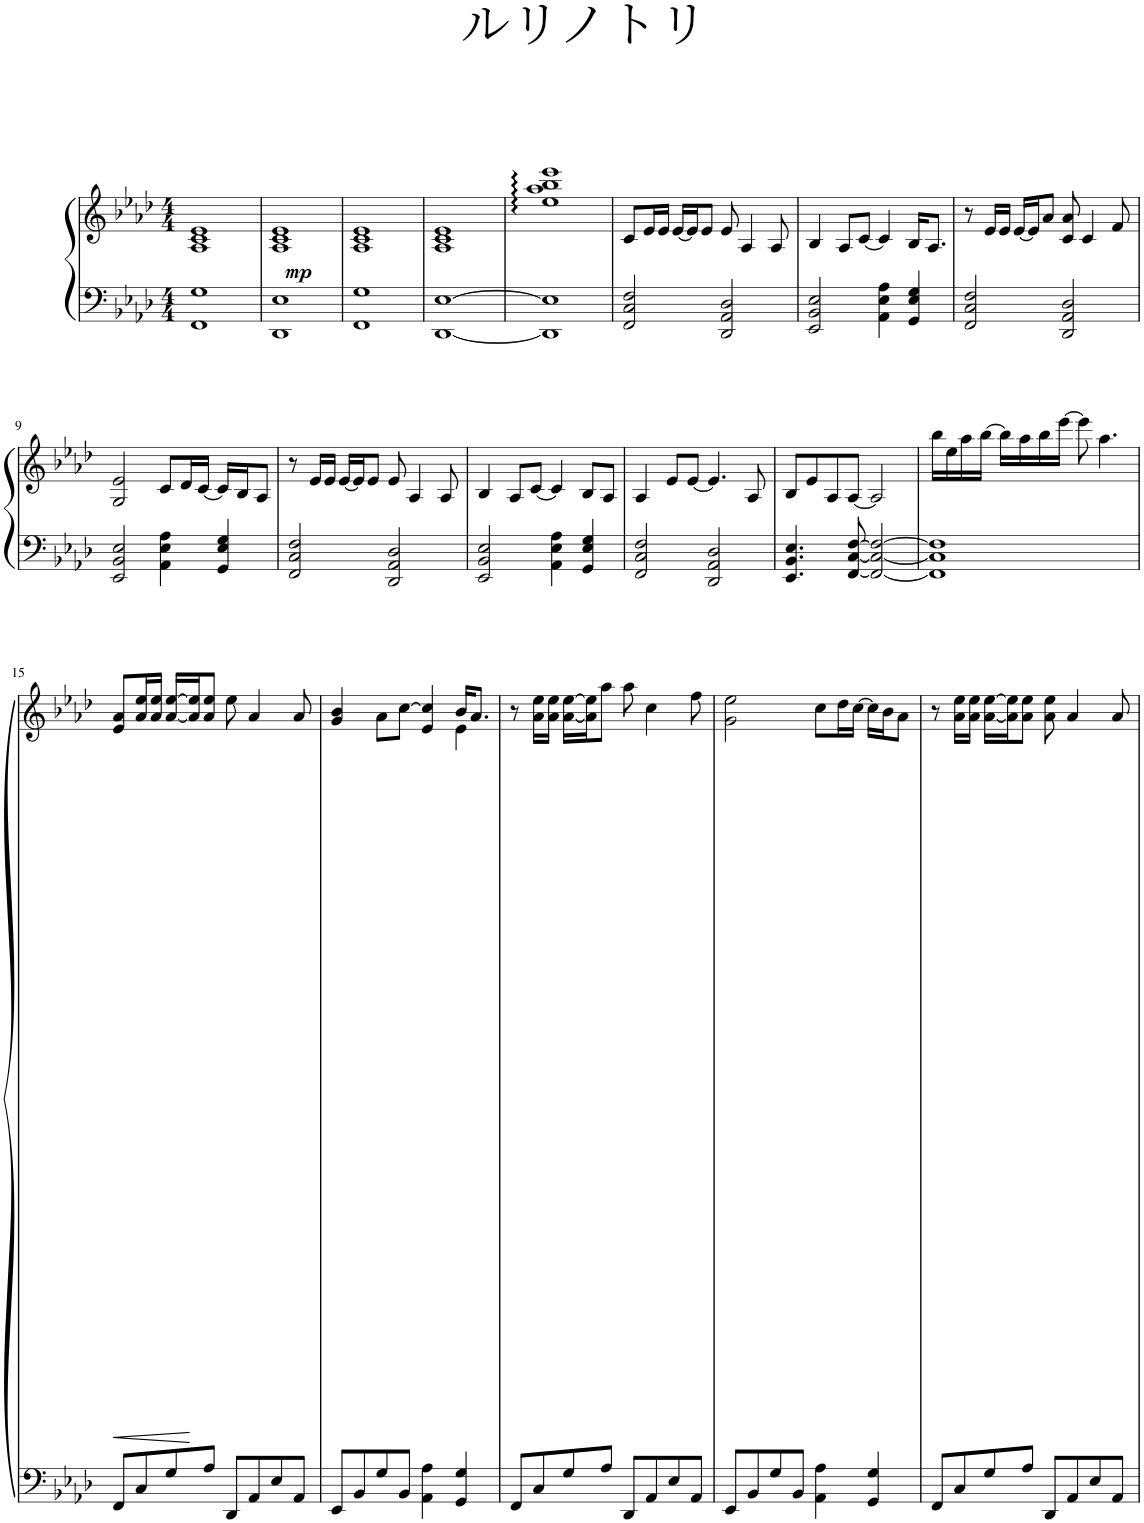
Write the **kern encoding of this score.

**kern	**kern	**dynam
*part1	*part1	*part1
*staff2	*staff1	*staff1/2
*I"Piano	*	*
*I'Pno	*	*
*clefF4	*clefG2	*
*k[b-e-a-d-]	*k[b-e-a-d-]	*
*M4/4	*M4/4	*
=1	=1	=1
!	!	!LO:DY:b
1FF 1G	1A- 1c 1e-	mp
=2	=2	=2
1DD- 1E-	1A- 1c 1e-	.
=3	=3	=3
1FF 1G	1A- 1c 1e-	.
=4	=4	=4
[1DD- [1E-	1A- 1c 1e-	.
=5	=5	=5
1DD-] 1E-]	1ee- 1aa- 1bb- 1eee-	.
=6	=6	=6
2FF/ 2C/ 2F/	8c/L	.
.	16e-/L	.
.	16e-/JJ	.
.	[16e-/LL	.
.	16e-/J]	.
.	8e-/J	.
2DD-/ 2AA-/ 2D-/	8e-/	.
.	4A-/	.
.	8A-/	.
=7	=7	=7
2EE-/ 2BB-/ 2E-/	4B-/	.
.	8A-/L	.
.	[8c/J	.
4AA-\ 4E-\ 4A-\	4c/]	.
4GG/ 4E-/ 4G/	16B-/KL	.
.	8.A-/J	.
=8	=8	=8
2FF/ 2C/ 2F/	8r	.
.	16e-/LL	.
.	16e-/JJ	.
.	[16e-/LL	.
.	16e-/J]	.
.	8a-/J	.
2DD-/ 2AA-/ 2D-/	8c/ 8a-/	.
.	4c/	.
.	8f/	.
!!LO:LB:g=z
=9	=9	=9
2EE-/ 2BB-/ 2E-/	2G/ 2e-/	.
4AA-\ 4E-\ 4A-\	8c/L	.
.	16d-/L	.
.	[16c/JJ	.
4GG/ 4E-/ 4G/	16c/LL]	.
.	16B-/J	.
.	8A-/J	.
=10	=10	=10
2FF/ 2C/ 2F/	8r	.
.	16e-/LL	.
.	16e-/JJ	.
.	[16e-/LL	.
.	16e-/J]	.
.	8e-/J	.
2DD-/ 2AA-/ 2D-/	8e-/	.
.	4A-/	.
.	8A-/	.
=11	=11	=11
2EE-/ 2BB-/ 2E-/	4B-/	.
.	8A-/L	.
.	[8c/J	.
4AA-\ 4E-\ 4A-\	4c/]	.
4GG/ 4E-/ 4G/	8B-/L	.
.	8A-/J	.
=12	=12	=12
2FF/ 2C/ 2F/	4A-/	.
.	8e-/L	.
.	[8e-/J	.
2DD-/ 2AA-/ 2D-/	4.e-/]	.
.	8A-/	.
=13	=13	=13
4.EE-/ 4.BB-/ 4.E-/	8B-/L	.
.	8e-/	.
.	8A-/	.
[8FF/ [8C/ [8F/	[8A-/J	.
2FF/_ 2C/_ 2F/_	2A-/]	.
=14	=14	=14
1FF] 1C] 1F]	16bb-\LL	.
.	16ee-\	.
.	16aa-\	.
.	[16bb-\JJ	.
.	16bb-\LL]	.
.	16aa-\	.
.	16bb-\	.
.	[16eee-\JJ	.
.	8eee-\]	.
.	4.aa-\	.
!!LO:LB:g=z
=15	=15	=15
!	!	!LO:HP:b
8FF/L	8e-/ 8a-/L	<
8C/	16a-/ 16ee-/L	.
.	16a-/ 16ee-/JJ	.
8G/	[16a-/ [16ee-/LL	.
.	16a-/] 16ee-/]J	.
8A-/J	8a-/ 8ee-/J	.
8DD-/L	8ee-\	.
8AA-/	4a-/	.
8E-/	.	.
8AA-/J	8a-/	.
.	.	[
=16	=16	=16
*	*^	*
8EE-/L	4g/ 4b-/	2.ryy	.
8BB-/	.	.	.
8G/	8a-\L	.	.
8BB-/J	[8cc\J	.	.
4AA-\ 4A-\	4e-/ 4cc/]	.	.
4GG/ 4G/	16b-/KL	4e-\	.
.	8.a-/J	.	.
*	*v	*v	*
=17	=17	=17
8FF/L	8r	.
8C/	16a-\ 16ee-\LL	.
.	16a-\ 16ee-\JJ	.
8G/	[16a-\ [16ee-\LL	.
.	16a-\] 16ee-\]J	.
8A-/J	8aa-\J	.
8DD-/L	8aa-\	.
8AA-/	4cc\	.
8E-/	.	.
8AA-/J	8ff\	.
=18	=18	=18
8EE-/L	2g\ 2ee-\	.
8BB-/	.	.
8G/	.	.
8BB-/J	.	.
4AA-\ 4A-\	8cc\L	.
.	16dd-\L	.
.	[16cc\JJ	.
4GG/ 4G/	16cc\LL]	.
.	16b-\J	.
.	8a-\J	.
=19	=19	=19
8FF/L	8r	.
8C/	16a-\ 16ee-\LL	.
.	16a-\ 16ee-\JJ	.
8G/	[16a-\ [16ee-\LL	.
.	16a-\] 16ee-\]J	.
8A-/J	8a-\ 8ee-\J	.
8DD-/L	8a-\ 8ee-\	.
8AA-/	4a-/	.
8E-/	.	.
8AA-/J	8a-/	.
=	=	=
*-	*-	*-
